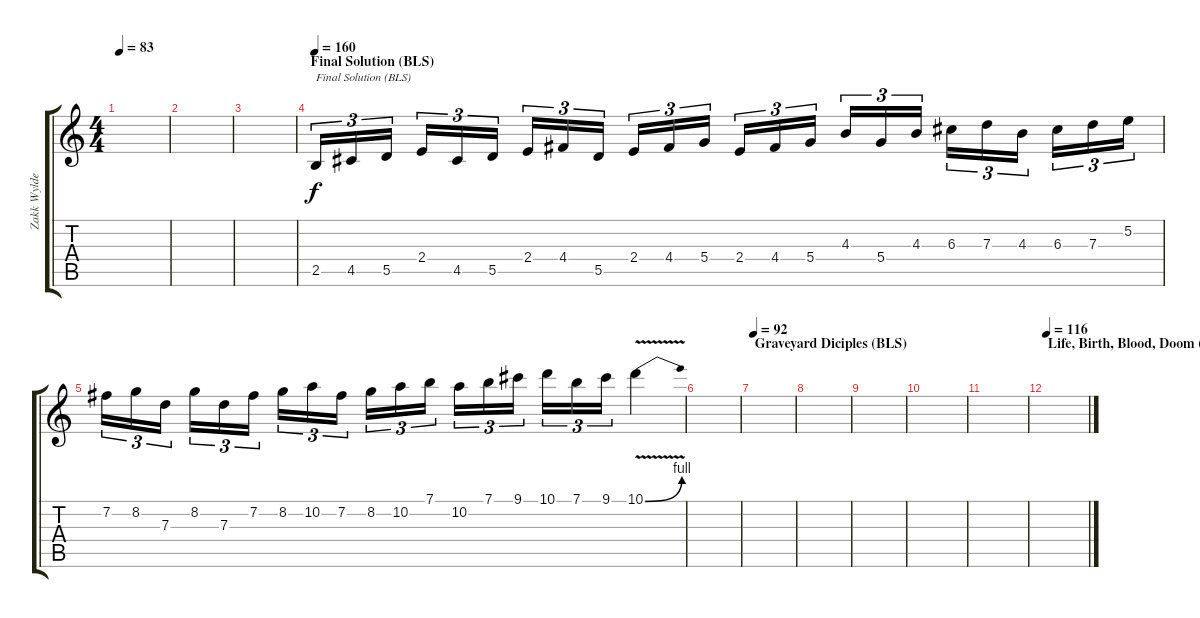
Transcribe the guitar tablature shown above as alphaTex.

\track ("Zakk Wylde" "Zakk Wylde") {instrument overdrivenguitar}
\staff {score tabs}
\tuning (E4 B3 G3 D3 A2 B1) {hide}
\ts (4 4)
\tempo 83
\clef g2
\ks c
|
|
|
\section ("" "Final Solution (BLS)")
\tempo 160
2.5.16{tu (3 2) txt "Final Solution (BLS)" instrument overdrivenguitar} 4.5.16{tu (3 2)} 5.5.16{tu (3 2)} 2.4.16{tu (3 2)} 4.5.16{tu (3 2)} 5.5.16{tu (3 2)} 2.4.16{tu (3 2)} 4.4.16{tu (3 2)} 5.5.16{tu (3 2)} 2.4.16{tu (3 2)} 4.4.16{tu (3 2)} 5.4.16{tu (3 2)} 2.4.16{tu (3 2)} 4.4.16{tu (3 2)} 5.4.16{tu (3 2)} 4.3.16{tu (3 2)} 5.4.16{tu (3 2)} 4.3.16{tu (3 2)} 6.3.16{tu (3 2)} 7.3.16{tu (3 2)} 4.3.16{tu (3 2)} 6.3.16{tu (3 2)} 7.3.16{tu (3 2)} 5.2.16{tu (3 2)} |
7.2.16{tu (3 2)} 8.2.16{tu (3 2)} 7.3.16{tu (3 2)} 8.2.16{tu (3 2)} 7.3.16{tu (3 2)} 7.2.16{tu (3 2)} 8.2.16{tu (3 2)} 10.2.16{tu (3 2)} 7.2.16{tu (3 2)} 8.2.16{tu (3 2)} 10.2.16{tu (3 2)} 7.1.16{tu (3 2)} 10.2.16{tu (3 2)} 7.1.16{tu (3 2)} 9.1.16{tu (3 2)} 10.1.16{tu (3 2)} 7.1.16{tu (3 2)} 9.1.16{tu (3 2)} 10.1{be (bend 0 0 60 4) v}.4 |
|
\section ("" "Graveyard Diciples (BLS)")
\tempo 92
|
|
|
|
|
\section ("" "Life, Birth, Blood, Doom (BLS)")
\tempo 116
